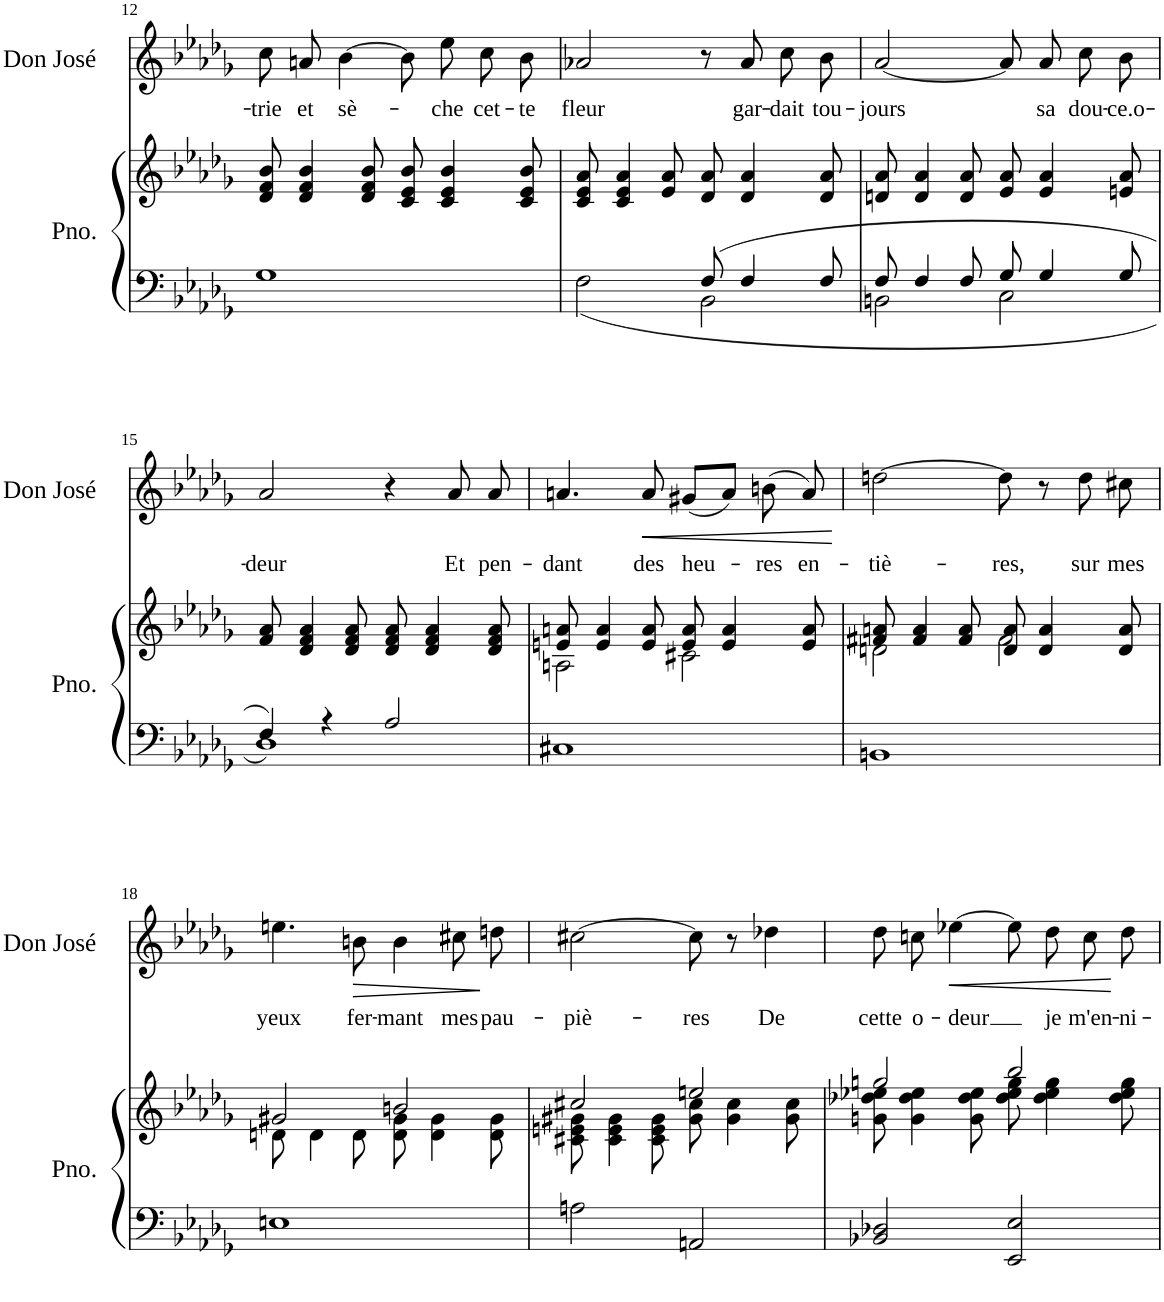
**kern	**kern	**kern	**text	**dynam
*part2	*part2	*part1	*part1	*part1
*staff3	*staff2	*staff1	*staff1	*staff1
*I"Piano	*	*I"Don José	*	*
*I'Pno.	*	*I'Don José	*	*
!!LO:PB:g=z
*clefF4	*clefG2	*clefG2	*	*
*k[b-e-a-d-g-]	*k[b-e-a-d-g-]	*k[b-e-a-d-g-]	*	*
*M4/4	*M4/4	*M4/4	*	*
*met(c)	*met(c)	*met(c)	*	*
=12	=12	=12	=12	=12
!	!	!	!LO:LY:b	!
1G-	8d-/ 8f/ 8b-/	8cc\	-trie	.
!	!	!	!LO:LY:b	!
.	4d-/ 4f/ 4b-/	8an/	et	.
!	!	!	!LO:LY:b	!
.	.	[4b-\	sè-	.
.	8d-/ 8f/ 8b-/	.	.	.
.	8c/ 8e-/ 8b-/	8b-\]	.	.
!	!	!	!LO:LY:b	!
.	4c/ 4e-/ 4b-/	8ee-\	-che	.
!	!	!	!LO:LY:b	!
.	.	8cc\	cet-	.
!	!	!	!LO:LY:b	!
.	8c/ 8e-/ 8b-/	8b-\	-te	.
=13	=13	=13	=13	=13
*^	*	*	*	*
!	!	!	!	!LO:LY:b	!
2ryy	2F\	8c/ 8e-/ 8a-/	2a-X/	fleur	.
.	.	4c/ 4e-/ 4a-/	.	.	.
.	.	8e-/ 8a-/	.	.	.
8F/	2BB-\	8d-/ 8a-/	8r	.	.
!	!	!	!	!LO:LY:b	!
4F/	.	4d-/ 4a-/	8a-/	gar-	.
!	!	!	!	!LO:LY:b	!
.	.	.	8cc\	-dait	.
!	!	!	!	!LO:LY:b	!
8F/	.	8d-/ 8a-/	8b-\	tou-	.
=14	=14	=14	=14	=14	=14
!	!	!	!	!LO:LY:b	!
8F/	2BBn\	8dn/ 8a-/	[2a-/	-jours	.
4F/	.	4d/ 4a-/	.	.	.
8F/	.	8d/ 8a-/	.	.	.
8G-/	2C\	8e-/ 8a-/	8a-/]	.	.
!	!	!	!	!LO:LY:b	!
4G-/	.	4e-/ 4a-/	8a-/	sa	.
!	!	!	!	!LO:LY:b	!
.	.	.	8cc\	dou-	.
!	!	!	!	!LO:LY:b	!
8G-/	.	8en/ 8a-/	8b-\	-ce.o-	.
!!LO:LB:g=z
=15	=15	=15	=15	=15	=15
!	!	!	!	!LO:LY:b	!
4F/	1D-	8f/ 8a-/	2a-/	-deur	.
.	.	4d-/ 4f/ 4a-/	.	.	.
4r	.	.	.	.	.
.	.	8d-/ 8f/ 8a-/	.	.	.
2A-/	.	8d-/ 8f/ 8a-/	4r	.	.
.	.	4d-/ 4f/ 4a-/	.	.	.
!	!	!	!	!LO:LY:b	!
.	.	.	8a-/	Et	.
!	!	!	!	!LO:LY:b	!
.	.	8d-/ 8f/ 8a-/	8a-/	pen-	.
*v	*v	*	*	*	*
=16	=16	=16	=16	=16
*	*^	*	*	*
!	!	!	!	!LO:LY:b	!
1C#X	8en/ 8an/	2An\	4.an/	-dant	.
.	4e/ 4a/	.	.	.	.
!	!	!	!	!LO:LY:b	!LO:HP:b
.	8e/ 8a/	.	8a/	des	<
!	!	!	!	!LO:LY:b	!
.	8e/ 8a/	2c#X\	(8g#X/L	heu-	.
.	4e/ 4a/	.	8a/J)	.	.
!	!	!	!	!LO:LY:b	!
.	.	.	(8bn\	-res	.
!	!	!	!	!LO:LY:b	!
.	8e/ 8a/	.	8a/)	en-	.
*	*v	*v	*	*	*
.	.	.	.	[
=17	=17	=17	=17	=17
*	*^	*	*	*
!	!	!	!	!LO:LY:b	!
1BBn	8f#X/ 8an/	2dn\	[2ddn\	-tiè-	.
.	4f#/ 4a/	.	.	.	.
.	8f#/ 8a/	.	.	.	.
!	!	!	!	!LO:LY:b	!
.	8d/ 8a/	2f#\	8dd\]	-res,	.
.	4d/ 4a/	.	8r	.	.
!	!	!	!	!LO:LY:b	!
.	.	.	8dd\	sur	.
!	!	!	!	!LO:LY:b	!
.	8d/ 8a/	.	8cc#X\	mes	.
!!LO:LB:g=z
=18	=18	=18	=18	=18	=18
!	!	!	!	!LO:LY:b	!
1En	2g#X/	8dn\	4.een\	yeux	.
.	.	4d\	.	.	.
!	!	!	!	!LO:LY:b	!LO:HP:b
.	.	8d\	8bn\	fer-	>
!	!	!	!	!LO:LY:b	!
.	2bn/	8d\ 8g#\	4b\	-mant	.
.	.	4d\ 4g#\	.	.	.
!	!	!	!	!LO:LY:b	!
.	.	.	8cc#X\	mes	.
!	!	!	!	!LO:LY:b	!
.	.	8d\ 8g#\	8ddn\	pau-	]
=19	=19	=19	=19	=19	=19
!	!	!	!	!LO:LY:b	!
2An\	2cc#X/	8c#X\ 8en\ 8g#X\	[2cc#X\	-piè-	.
.	.	4c#\ 4e\ 4g#\	.	.	.
.	.	8c#\ 8e\ 8g#\	.	.	.
!	!	!	!	!LO:LY:b	!
2AAn/	2een/	8g#\ 8cc#\	8cc#\]	-res	.
.	.	4g#\ 4cc#\	8r	.	.
!	!	!	!	!LO:LY:b	!
.	.	.	4dd-X\	De	.
.	.	8g#\ 8cc#\	.	.	.
=20	=20	=20	=20	=20	=20
!	!	!	!	!LO:LY:b	!
2BB-X/ 2D-X/	2ggn/	8gn\ 8dd-X\ 8ee-X\	8dd-\	cette	.
!	!	!	!	!LO:LY:b	!
.	.	4g\ 4dd-\ 4ee-\	8ccn\	o-	.
!	!	!	!	!LO:LY:b	!LO:HP:b
.	.	.	[4ee-X\	-deur	<
.	.	8g\ 8dd-\ 8ee-\	.	.	.
2EE-/ 2E-/	2bb-/	8dd-\ 8ee-\ 8gg\	8ee-\]	.	.
!	!	!	!	!LO:LY:b	!
.	.	4dd-\ 4ee-\ 4gg\	8dd-\	je	.
!	!	!	!	!LO:LY:b	!
.	.	.	8cc\	m'en-	.
!	!	!	!	!LO:LY:b	!
.	.	8dd-\ 8ee-\ 8gg\	8dd-\	-ni-	[
*	*v	*v	*	*	*
=	=	=	=	=
*-	*-	*-	*-	*-
